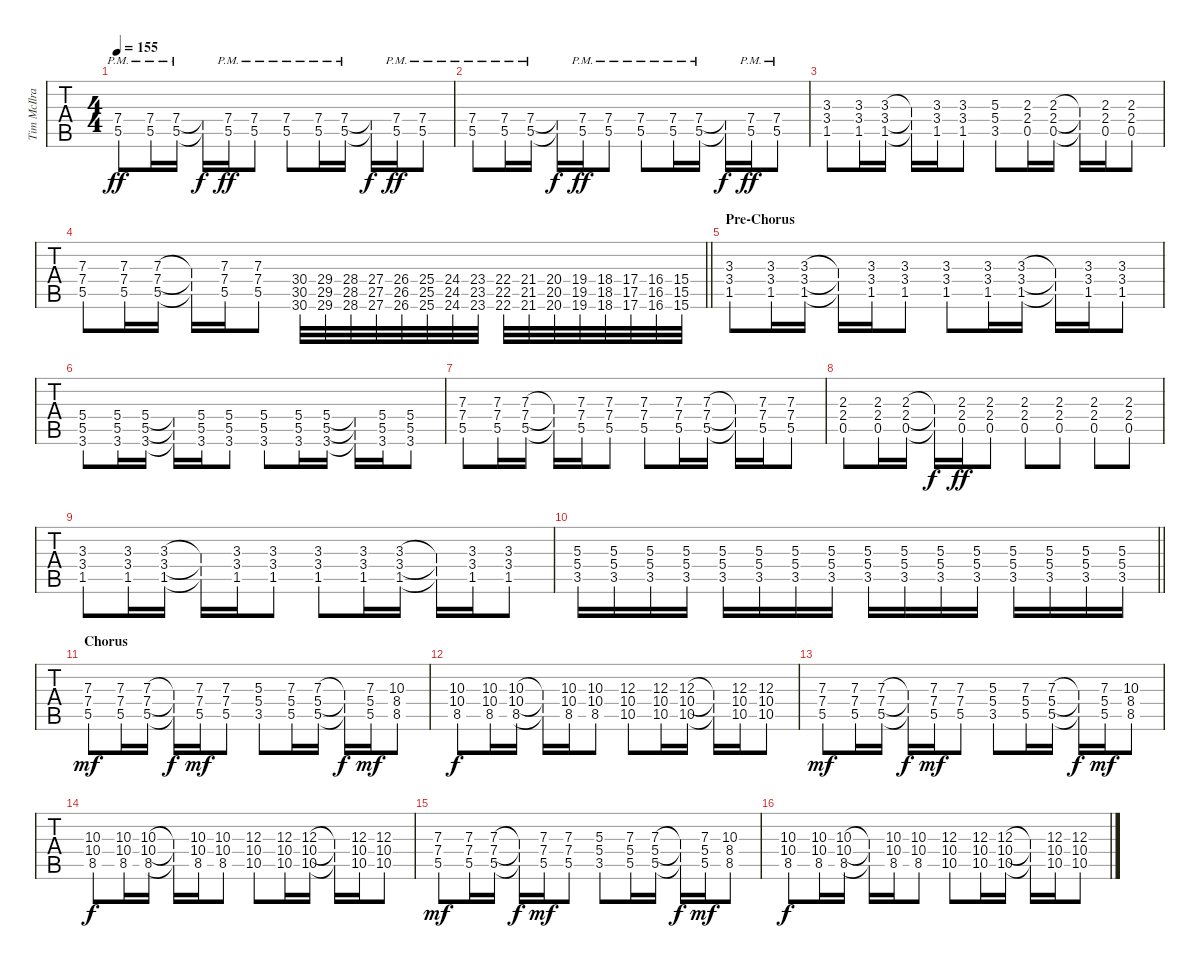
\track ("Tim McIlrath - Guitar One" "Tim McIlra") {instrument distortionguitar}
\staff {tabs}
\tuning (Eb4 Bb3 Gb3 Db3 Ab2 Eb2) {hide}
\ts (4 4)
\tempo 155
\clef g2
\ks c
(7.4{pm} 5.5{pm}).8{dy ff} (7.4{pm} 5.5{pm}).16 (7.4{pm} 5.5{pm}).16 (7.4{t} 5.5{t}).16{dy f} (7.4{pm} 5.5{pm}).16{dy ff} (7.4{pm} 5.5{pm}).8 (7.4{pm} 5.5{pm}).8 (7.4{pm} 5.5{pm}).16 (7.4{pm} 5.5{pm}).16 (7.4{t} 5.5{t}).16{dy f} (7.4{pm} 5.5{pm}).16{dy ff} (7.4{pm} 5.5{pm}).8 |
(7.4{pm} 5.5{pm}).8 (7.4{pm} 5.5{pm}).16 (7.4{pm} 5.5{pm}).16 (7.4{t} 5.5{t}).16{dy f} (7.4{pm} 5.5{pm}).16{dy ff} (7.4{pm} 5.5{pm}).8 (7.4{pm} 5.5{pm}).8 (7.4{pm} 5.5{pm}).16 (7.4{pm} 5.5{pm}).16 (7.4{t} 5.5{t}).16{dy f} (7.4{pm} 5.5{pm}).16{dy ff} (7.4{pm} 5.5{pm}).8 |
(3.3 3.4 1.5).8 (3.3 3.4 1.5).16 (3.3 3.4 1.5).16 (3.3{t} 3.4{t} 1.5{t}).16 (3.3 3.4 1.5).16 (3.3 3.4 1.5).8 (5.3 5.4 3.5).8 (2.3 2.4 0.5).16 (2.3 2.4 0.5).16 (2.3{t} 2.4{t} 0.5{t}).16 (2.3 2.4 0.5).16 (2.3 2.4 0.5).8 |
\barLineRight lightlight
(7.3 7.4 5.5).8 (7.3 7.4 5.5).16 (7.3 7.4 5.5).16 (7.3{t} 7.4{t} 5.5{t}).16 (7.3 7.4 5.5).16 (7.3 7.4 5.5).8 (30.4 30.5 30.6).32{volume 9} (29.4 29.5 29.6).32 (28.4 28.5 28.6).32 (27.4 27.5 27.6).32 (26.4 26.5 26.6).32 (25.4 25.5 25.6).32 (24.4 24.5 24.6).32 (23.4 23.5 23.6).32 (22.4 22.5 22.6).32 (21.4 21.5 21.6).32 (20.4 20.5 20.6).32 (19.4 19.5 19.6).32 (18.4 18.5 18.6).32 (17.4 17.5 17.6).32 (16.4 16.5 16.6).32 (15.4 15.5 15.6).32 |
\section ("" "Pre-Chorus")
(3.3 3.4 1.5).8 (3.3 3.4 1.5).16 (3.3 3.4 1.5).16 (3.3{t} 3.4{t} 1.5{t}).16 (3.3 3.4 1.5).16 (3.3 3.4 1.5).8 (3.3 3.4 1.5).8 (3.3 3.4 1.5).16 (3.3 3.4 1.5).16 (3.3{t} 3.4{t} 1.5{t}).16 (3.3 3.4 1.5).16 (3.3 3.4 1.5).8 |
(5.4 5.5 3.6).8 (5.4 5.5 3.6).16 (5.4 5.5 3.6).16 (5.4{t} 5.5{t} 3.6{t}).16 (5.4 5.5 3.6).16 (5.4 5.5 3.6).8 (5.4 5.5 3.6).8 (5.4 5.5 3.6).16 (5.4 5.5 3.6).16 (5.4{t} 5.5{t} 3.6{t}).16 (5.4 5.5 3.6).16 (5.4 5.5 3.6).8 |
(7.3 7.4 5.5).8 (7.3 7.4 5.5).16 (7.3 7.4 5.5).16 (7.3{t} 7.4{t} 5.5{t}).16 (7.3 7.4 5.5).16 (7.3 7.4 5.5).8 (7.3 7.4 5.5).8 (7.3 7.4 5.5).16 (7.3 7.4 5.5).16 (7.3{t} 7.4{t} 5.5{t}).16 (7.3 7.4 5.5).16 (7.3 7.4 5.5).8 |
(2.3 2.4 0.5).8 (2.3 2.4 0.5).16 (2.3 2.4 0.5).16 (2.3{t} 2.4{t} 0.5{t}).16{dy f} (2.3 2.4 0.5).16{dy ff} (2.3 2.4 0.5).8 (2.3 2.4 0.5).8 (2.3 2.4 0.5).8 (2.3 2.4 0.5).8 (2.3 2.4 0.5).8 |
(3.3 3.4 1.5).8 (3.3 3.4 1.5).16 (3.3 3.4 1.5).16 (3.3{t} 3.4{t} 1.5{t}).16 (3.3 3.4 1.5).16 (3.3 3.4 1.5).8 (3.3 3.4 1.5).8 (3.3 3.4 1.5).16 (3.3 3.4 1.5).16 (3.3{t} 3.4{t} 1.5{t}).16 (3.3 3.4 1.5).16 (3.3 3.4 1.5).8 |
\barLineRight lightlight
(5.3 5.4 3.5).16 (5.3 5.4 3.5).16 (5.3 5.4 3.5).16 (5.3 5.4 3.5).16 (5.3 5.4 3.5).16 (5.3 5.4 3.5).16 (5.3 5.4 3.5).16 (5.3 5.4 3.5).16 (5.3 5.4 3.5).16 (5.3 5.4 3.5).16 (5.3 5.4 3.5).16 (5.3 5.4 3.5).16 (5.3 5.4 3.5).16 (5.3 5.4 3.5).16 (5.3 5.4 3.5).16 (5.3 5.4 3.5).16 |
\section ("" "Chorus")
(7.3 7.4 5.5).8{dy mf} (7.3 7.4 5.5).16 (7.3 7.4 5.5).16 (7.3{t} 7.4{t} 5.5{t}).16{dy f} (7.3 7.4 5.5).16{dy mf} (7.3 7.4 5.5).8 (5.3 5.4 3.5).8 (7.3 5.4 5.5).16 (7.3 5.4 5.5).16 (7.3{t} 5.4{t} 5.5{t}).16{dy f} (7.3 5.4 5.5).16{dy mf} (10.3 8.4 8.5).8 |
(10.3 10.4 8.5).8{dy f} (10.3 10.4 8.5).16 (10.3 10.4 8.5).16 (10.3{t} 10.4{t} 8.5{t}).16 (10.3 10.4 8.5).16 (10.3 10.4 8.5).8 (12.3 10.4 10.5).8 (12.3 10.4 10.5).16 (12.3 10.4 10.5).16 (12.3{t} 10.4{t} 10.5{t}).16 (12.3 10.4 10.5).16 (12.3 10.4 10.5).8 |
(7.3 7.4 5.5).8{dy mf} (7.3 7.4 5.5).16 (7.3 7.4 5.5).16 (7.3{t} 7.4{t} 5.5{t}).16{dy f} (7.3 7.4 5.5).16{dy mf} (7.3 7.4 5.5).8 (5.3 5.4 3.5).8 (7.3 5.4 5.5).16 (7.3 5.4 5.5).16 (7.3{t} 5.4{t} 5.5{t}).16{dy f} (7.3 5.4 5.5).16{dy mf} (10.3 8.4 8.5).8 |
(10.3 10.4 8.5).8{dy f} (10.3 10.4 8.5).16 (10.3 10.4 8.5).16 (10.3{t} 10.4{t} 8.5{t}).16 (10.3 10.4 8.5).16 (10.3 10.4 8.5).8 (12.3 10.4 10.5).8 (12.3 10.4 10.5).16 (12.3 10.4 10.5).16 (12.3{t} 10.4{t} 10.5{t}).16 (12.3 10.4 10.5).16 (12.3 10.4 10.5).8 |
(7.3 7.4 5.5).8{dy mf} (7.3 7.4 5.5).16 (7.3 7.4 5.5).16 (7.3{t} 7.4{t} 5.5{t}).16{dy f} (7.3 7.4 5.5).16{dy mf} (7.3 7.4 5.5).8 (5.3 5.4 3.5).8 (7.3 5.4 5.5).16 (7.3 5.4 5.5).16 (7.3{t} 5.4{t} 5.5{t}).16{dy f} (7.3 5.4 5.5).16{dy mf} (10.3 8.4 8.5).8 |
(10.3 10.4 8.5).8{dy f} (10.3 10.4 8.5).16 (10.3 10.4 8.5).16 (10.3{t} 10.4{t} 8.5{t}).16 (10.3 10.4 8.5).16 (10.3 10.4 8.5).8 (12.3 10.4 10.5).8 (12.3 10.4 10.5).16 (12.3 10.4 10.5).16 (12.3{t} 10.4{t} 10.5{t}).16 (12.3 10.4 10.5).16 (12.3 10.4 10.5).8
